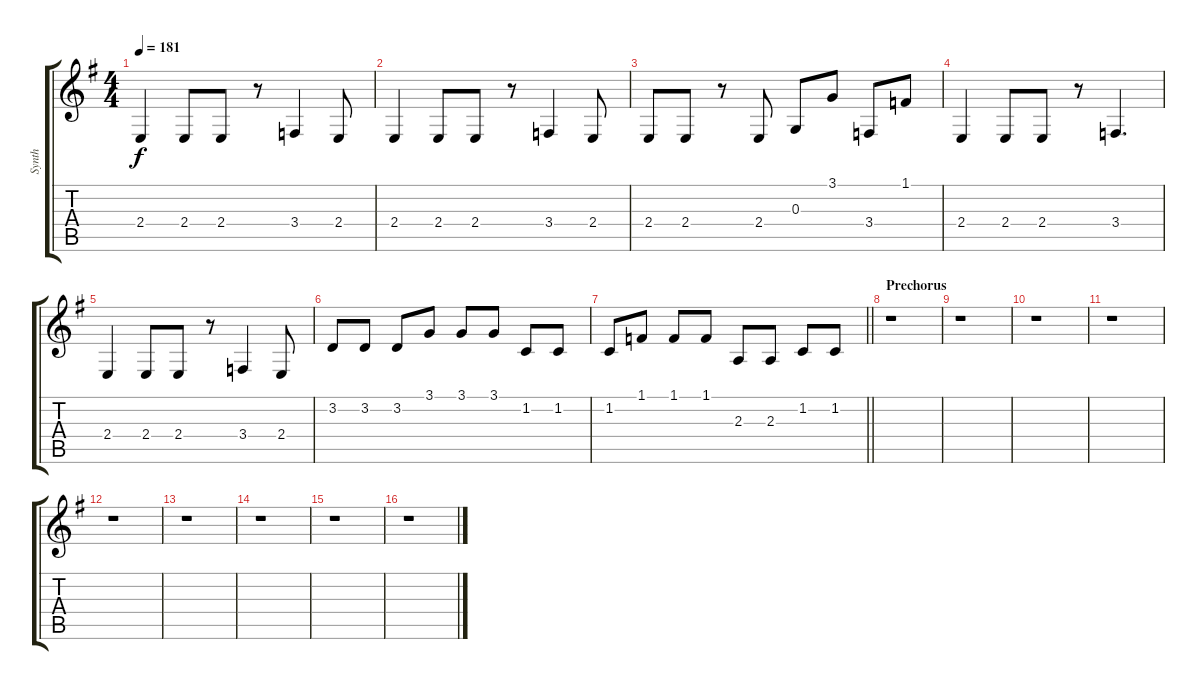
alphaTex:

\track ("Synth" "Synth") {instrument lead2sawtooth}
\staff {score tabs}
\tuning (E4 B3 G3 D3 A2 E2) {hide}
\ts (4 4)
\tempo 181
\clef g2
\ks g
2.4.4{dy f} 2.4.8 2.4.8 r.8 3.4.4 2.4.8 |
2.4.4 2.4.8 2.4.8 r.8 3.4.4 2.4.8 |
2.4.8 2.4.8 r.8 2.4.8 0.3.8 3.1.8 3.4.8 1.1.8 |
2.4.4 2.4.8 2.4.8 r.8 3.4.4{d} |
2.4.4 2.4.8 2.4.8 r.8 3.4.4 2.4.8 |
3.2.8 3.2.8 3.2.8 3.1.8 3.1.8 3.1.8 1.2.8 1.2.8 |
\barLineRight lightlight
1.2.8 1.1.8 1.1.8 1.1.8 2.3.8 2.3.8 1.2.8 1.2.8 |
\section ("" "Prechorus")
r.1 |
r.1 |
r.1 |
r.1 |
r.1 |
r.1 |
r.1 |
r.1 |
r.1
